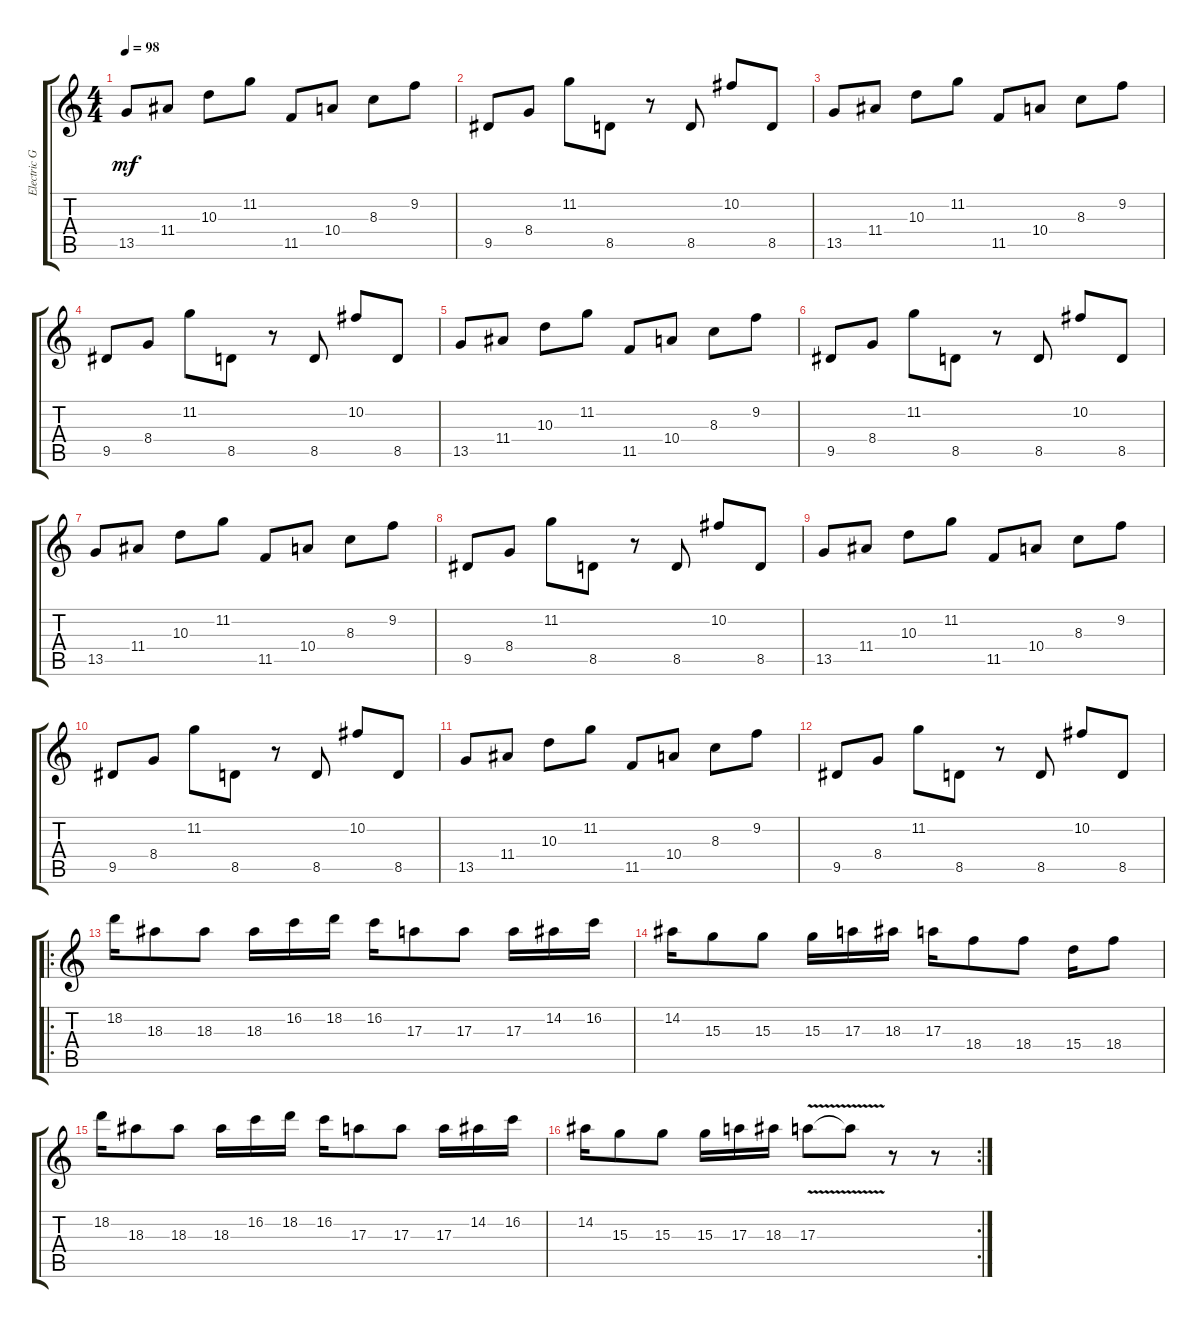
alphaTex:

\track ("Electric Guitar" "Electric G") {instrument overdrivenguitar}
\staff {score tabs}
\tuning (Db4 Ab3 E3 B2 Gb2 B1) {hide}
\ts (4 4)
\tempo 98
\clef g2
\ks c
13.5.8{dy mf instrument overdrivenguitar} 11.4.8 10.3.8 11.2.8 11.5.8 10.4.8 8.3.8 9.2.8 |
9.5.8 8.4.8 11.2.8 8.5.8 r.8 8.5.8 10.2.8 8.5.8 |
13.5.8 11.4.8 10.3.8 11.2.8 11.5.8 10.4.8 8.3.8 9.2.8 |
9.5.8 8.4.8 11.2.8 8.5.8 r.8 8.5.8 10.2.8 8.5.8 |
13.5.8 11.4.8 10.3.8 11.2.8 11.5.8 10.4.8 8.3.8 9.2.8 |
9.5.8 8.4.8 11.2.8 8.5.8 r.8 8.5.8 10.2.8 8.5.8 |
13.5.8 11.4.8 10.3.8 11.2.8 11.5.8 10.4.8 8.3.8 9.2.8 |
9.5.8 8.4.8 11.2.8 8.5.8 r.8 8.5.8 10.2.8 8.5.8 |
13.5.8 11.4.8 10.3.8 11.2.8 11.5.8 10.4.8 8.3.8 9.2.8 |
9.5.8 8.4.8 11.2.8 8.5.8 r.8 8.5.8 10.2.8 8.5.8 |
13.5.8 11.4.8 10.3.8 11.2.8 11.5.8 10.4.8 8.3.8 9.2.8 |
9.5.8 8.4.8 11.2.8 8.5.8 r.8 8.5.8 10.2.8 8.5.8 |
\ro
18.2.16 18.3.8 18.3.8 18.3.16 16.2.16 18.2.16 16.2.16 17.3.8 17.3.8 17.3.16 14.2.16 16.2.16 |
14.2.16 15.3.8 15.3.8 15.3.16 17.3.16 18.3.16 17.3.16 18.4.8 18.4.8 15.4.16 18.4.8 |
18.2.16 18.3.8 18.3.8 18.3.16 16.2.16 18.2.16 16.2.16 17.3.8 17.3.8 17.3.16 14.2.16 16.2.16 |
\rc 2
14.2.16 15.3.8 15.3.8 15.3.16 17.3.16 18.3.16 17.3{v}.8 17.3{v t}.8 r.8 r.8
